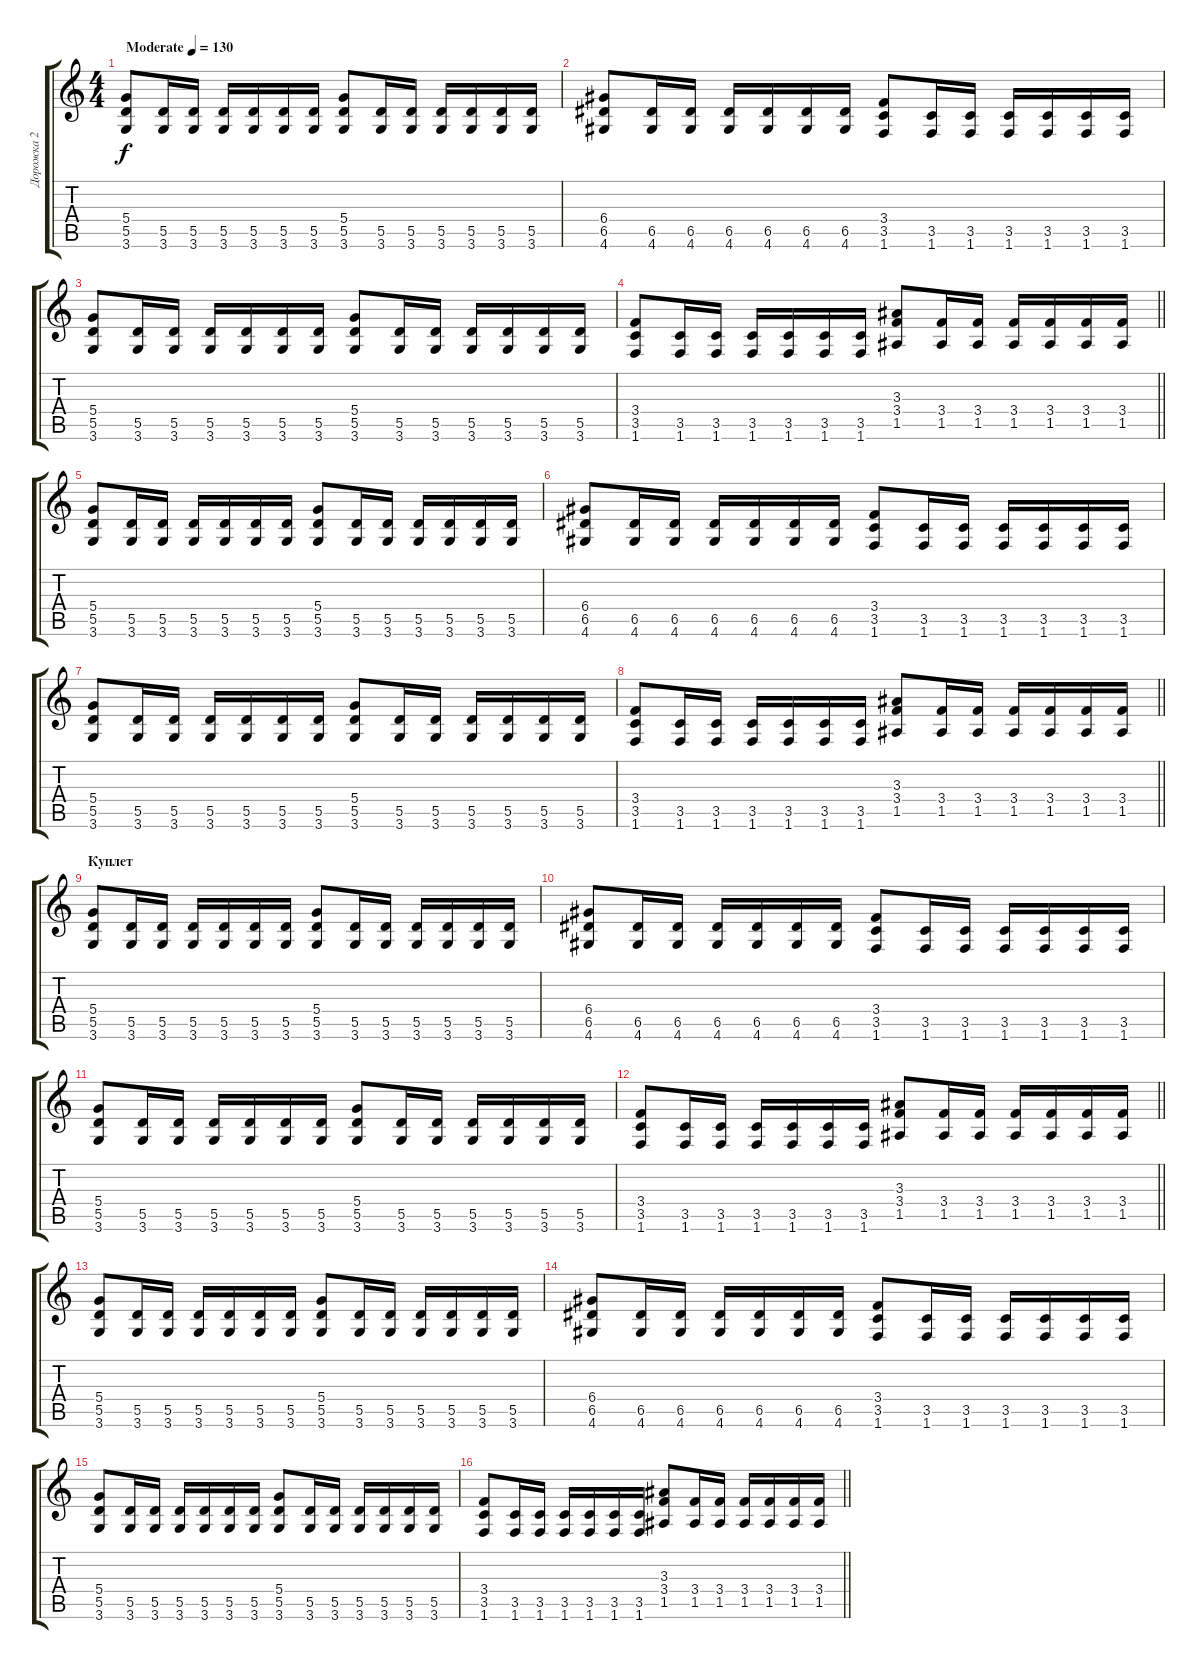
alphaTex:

\track ("Дорожка 2" "Дорожка 2") {instrument distortionguitar}
\staff {score tabs}
\tuning (E4 B3 G3 D3 A2 E2) {hide}
\ts (4 4)
\tempo (130 "Moderate")
\clef g2
\ks c
(5.4 5.5 3.6).8{dy f instrument distortionguitar} (5.5 3.6).16 (5.5 3.6).16 (5.5 3.6).16 (5.5 3.6).16 (5.5 3.6).16 (5.5 3.6).16 (5.4 5.5 3.6).8 (5.5 3.6).16 (5.5 3.6).16 (5.5 3.6).16 (5.5 3.6).16 (5.5 3.6).16 (5.5 3.6).16 |
(6.4 6.5 4.6).8 (6.5 4.6).16 (6.5 4.6).16 (6.5 4.6).16 (6.5 4.6).16 (6.5 4.6).16 (6.5 4.6).16 (3.4 3.5 1.6).8 (3.5 1.6).16 (3.5 1.6).16 (3.5 1.6).16 (3.5 1.6).16 (3.5 1.6).16 (3.5 1.6).16 |
(5.4 5.5 3.6).8 (5.5 3.6).16 (5.5 3.6).16 (5.5 3.6).16 (5.5 3.6).16 (5.5 3.6).16 (5.5 3.6).16 (5.4 5.5 3.6).8 (5.5 3.6).16 (5.5 3.6).16 (5.5 3.6).16 (5.5 3.6).16 (5.5 3.6).16 (5.5 3.6).16 |
\barLineRight lightlight
(3.4 3.5 1.6).8 (3.5 1.6).16 (3.5 1.6).16 (3.5 1.6).16 (3.5 1.6).16 (3.5 1.6).16 (3.5 1.6).16 (3.3 3.4 1.5).8 (3.4 1.5).16 (3.4 1.5).16 (3.4 1.5).16 (3.4 1.5).16 (3.4 1.5).16 (3.4 1.5).16 |
(5.4 5.5 3.6).8 (5.5 3.6).16 (5.5 3.6).16 (5.5 3.6).16 (5.5 3.6).16 (5.5 3.6).16 (5.5 3.6).16 (5.4 5.5 3.6).8 (5.5 3.6).16 (5.5 3.6).16 (5.5 3.6).16 (5.5 3.6).16 (5.5 3.6).16 (5.5 3.6).16 |
(6.4 6.5 4.6).8 (6.5 4.6).16 (6.5 4.6).16 (6.5 4.6).16 (6.5 4.6).16 (6.5 4.6).16 (6.5 4.6).16 (3.4 3.5 1.6).8 (3.5 1.6).16 (3.5 1.6).16 (3.5 1.6).16 (3.5 1.6).16 (3.5 1.6).16 (3.5 1.6).16 |
(5.4 5.5 3.6).8 (5.5 3.6).16 (5.5 3.6).16 (5.5 3.6).16 (5.5 3.6).16 (5.5 3.6).16 (5.5 3.6).16 (5.4 5.5 3.6).8 (5.5 3.6).16 (5.5 3.6).16 (5.5 3.6).16 (5.5 3.6).16 (5.5 3.6).16 (5.5 3.6).16 |
\barLineRight lightlight
(3.4 3.5 1.6).8 (3.5 1.6).16 (3.5 1.6).16 (3.5 1.6).16 (3.5 1.6).16 (3.5 1.6).16 (3.5 1.6).16 (3.3 3.4 1.5).8 (3.4 1.5).16 (3.4 1.5).16 (3.4 1.5).16 (3.4 1.5).16 (3.4 1.5).16 (3.4 1.5).16 |
\section ("" "Куплет")
(5.4 5.5 3.6).8 (5.5 3.6).16 (5.5 3.6).16 (5.5 3.6).16 (5.5 3.6).16 (5.5 3.6).16 (5.5 3.6).16 (5.4 5.5 3.6).8 (5.5 3.6).16 (5.5 3.6).16 (5.5 3.6).16 (5.5 3.6).16 (5.5 3.6).16 (5.5 3.6).16 |
(6.4 6.5 4.6).8 (6.5 4.6).16 (6.5 4.6).16 (6.5 4.6).16 (6.5 4.6).16 (6.5 4.6).16 (6.5 4.6).16 (3.4 3.5 1.6).8 (3.5 1.6).16 (3.5 1.6).16 (3.5 1.6).16 (3.5 1.6).16 (3.5 1.6).16 (3.5 1.6).16 |
(5.4 5.5 3.6).8 (5.5 3.6).16 (5.5 3.6).16 (5.5 3.6).16 (5.5 3.6).16 (5.5 3.6).16 (5.5 3.6).16 (5.4 5.5 3.6).8 (5.5 3.6).16 (5.5 3.6).16 (5.5 3.6).16 (5.5 3.6).16 (5.5 3.6).16 (5.5 3.6).16 |
\barLineRight lightlight
(3.4 3.5 1.6).8 (3.5 1.6).16 (3.5 1.6).16 (3.5 1.6).16 (3.5 1.6).16 (3.5 1.6).16 (3.5 1.6).16 (3.3 3.4 1.5).8 (3.4 1.5).16 (3.4 1.5).16 (3.4 1.5).16 (3.4 1.5).16 (3.4 1.5).16 (3.4 1.5).16 |
(5.4 5.5 3.6).8 (5.5 3.6).16 (5.5 3.6).16 (5.5 3.6).16 (5.5 3.6).16 (5.5 3.6).16 (5.5 3.6).16 (5.4 5.5 3.6).8 (5.5 3.6).16 (5.5 3.6).16 (5.5 3.6).16 (5.5 3.6).16 (5.5 3.6).16 (5.5 3.6).16 |
(6.4 6.5 4.6).8 (6.5 4.6).16 (6.5 4.6).16 (6.5 4.6).16 (6.5 4.6).16 (6.5 4.6).16 (6.5 4.6).16 (3.4 3.5 1.6).8 (3.5 1.6).16 (3.5 1.6).16 (3.5 1.6).16 (3.5 1.6).16 (3.5 1.6).16 (3.5 1.6).16 |
(5.4 5.5 3.6).8 (5.5 3.6).16 (5.5 3.6).16 (5.5 3.6).16 (5.5 3.6).16 (5.5 3.6).16 (5.5 3.6).16 (5.4 5.5 3.6).8 (5.5 3.6).16 (5.5 3.6).16 (5.5 3.6).16 (5.5 3.6).16 (5.5 3.6).16 (5.5 3.6).16 |
\barLineRight lightlight
(3.4 3.5 1.6).8 (3.5 1.6).16 (3.5 1.6).16 (3.5 1.6).16 (3.5 1.6).16 (3.5 1.6).16 (3.5 1.6).16 (3.3 3.4 1.5).8 (3.4 1.5).16 (3.4 1.5).16 (3.4 1.5).16 (3.4 1.5).16 (3.4 1.5).16 (3.4 1.5).16
